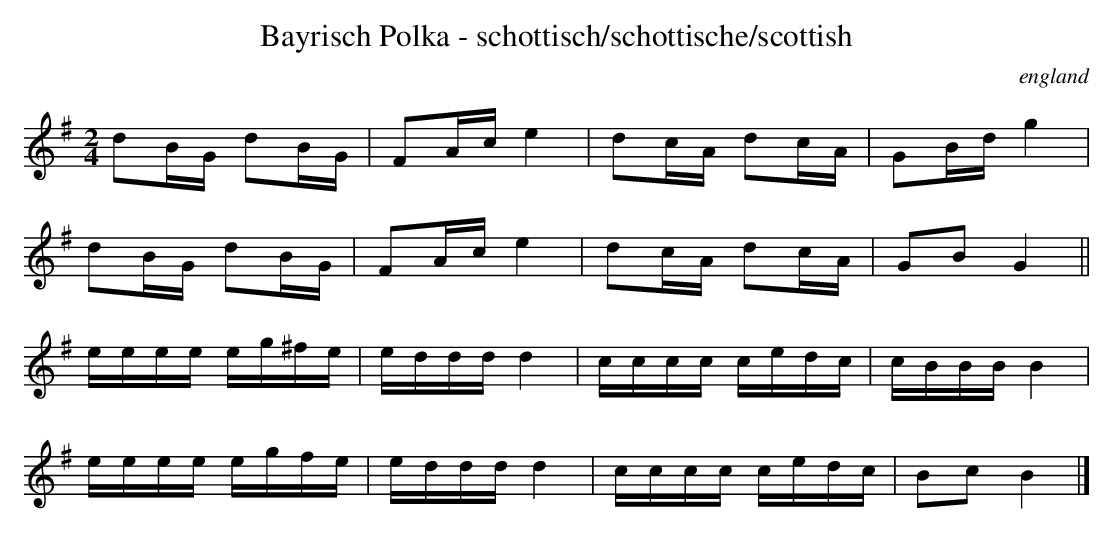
X:1
T:Bayrisch Polka - schottisch/schottische/scottish
O:england
M:2/4
L:1/16
K:G
d2BG d2BG|F2Ace4|d2cA d2cA|G2Bdg4|
d2BG d2BG|F2Ace4|d2cA d2cA|G2B2G4||
eeee eg^fe|edddd4|cccc cedc|cBBBB4|
eeee egfe|edddd4|cccc cedc|B2c2B4|]
